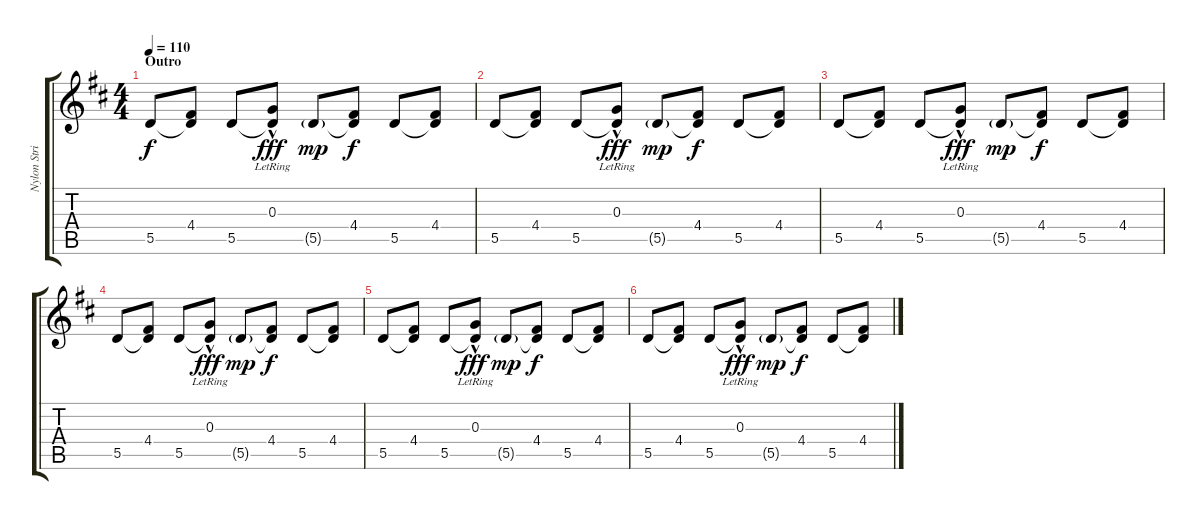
\track ("Nylon Stringed Acoustic" "Nylon Stri") {instrument acousticguitarnylon}
\staff {score tabs}
\tuning (E4 B3 G3 D3 A2 E2) {hide}
\ts (4 4)
\section ("" "Outro")
\tempo 110
\clef g2
\ks d
5.5.8{dy f} (4.4 5.5{t}).8 5.5.8 (0.3{hac lr} 5.5{t}).8{dy fff} 5.5{g}.8{dy mp} (4.4 5.5{t}).8{dy f} 5.5.8 (4.4 5.5{t}).8 |
5.5.8 (4.4 5.5{t}).8 5.5.8 (0.3{hac lr} 5.5{t}).8{dy fff} 5.5{g}.8{dy mp} (4.4 5.5{t}).8{dy f} 5.5.8 (4.4 5.5{t}).8 |
5.5.8{volume 0} (4.4 5.5{t}).8 5.5.8 (0.3{hac lr} 5.5{t}).8{dy fff} 5.5{g}.8{dy mp} (4.4 5.5{t}).8{dy f} 5.5.8 (4.4 5.5{t}).8 |
5.5.8 (4.4 5.5{t}).8 5.5.8 (0.3{hac lr} 5.5{t}).8{dy fff} 5.5{g}.8{dy mp} (4.4 5.5{t}).8{dy f} 5.5.8 (4.4 5.5{t}).8 |
5.5.8 (4.4 5.5{t}).8 5.5.8 (0.3{hac lr} 5.5{t}).8{dy fff} 5.5{g}.8{dy mp} (4.4 5.5{t}).8{dy f} 5.5.8 (4.4 5.5{t}).8 |
5.5.8 (4.4 5.5{t}).8 5.5.8 (0.3{hac lr} 5.5{t}).8{dy fff} 5.5{g}.8{dy mp} (4.4 5.5{t}).8{dy f} 5.5.8 (4.4 5.5{t}).8
